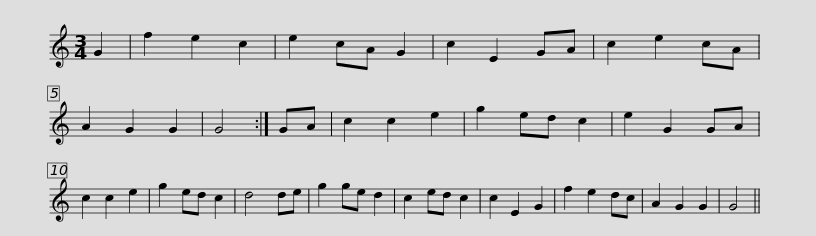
X:1
L:1/8
M:3/4
I:linebreak $
K:C
V:1 treble
V:1
 G2 | f2 e2 c2 | e2 cA G2 | c2 E2 GA | c2 e2 cA | %5
 A2 G2 G2 | G4 :| GA | c2 c2 e2 | g2 ed c2 | %10
 e2 G2 GA | c2 c2 e2 | g2 ed c2 |$ d4 de | g2 ge d2 | %15
 c2 ed c2 | c2 E2 G2 | f2 e2 dc | A2 G2 G2 | G4 || %20
